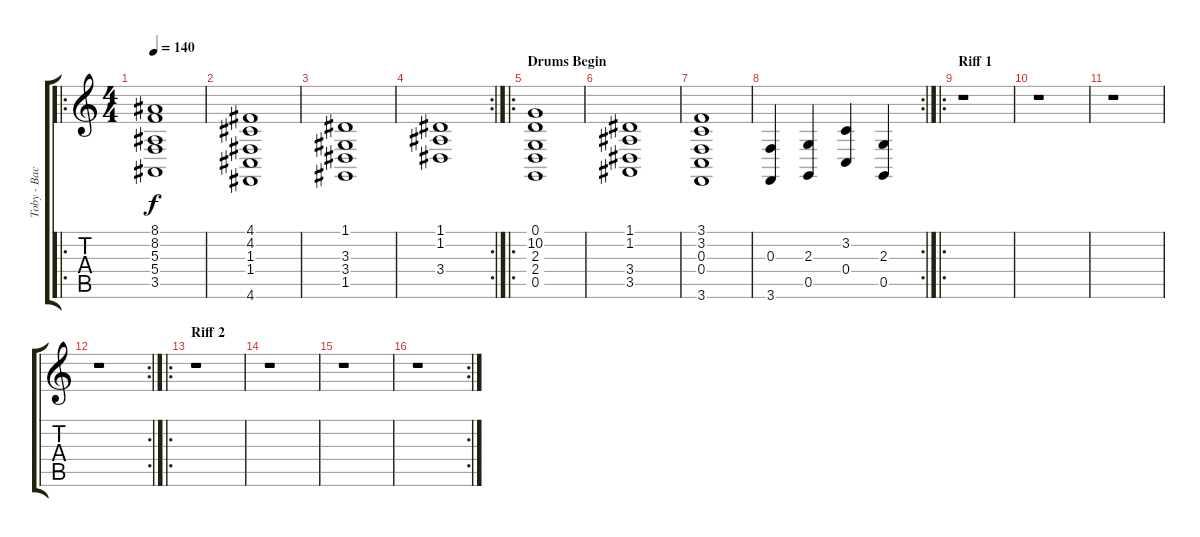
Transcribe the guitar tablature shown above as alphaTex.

\track ("Toby - Backing" "Toby - Bac") {instrument stringensemble1}
\staff {score tabs}
\tuning (D4 A3 F3 C3 G2 D2) {hide}
\ro
\ts (4 4)
\tempo 140
\clef g2
\ks c
(8.1 8.2 5.3 5.4 3.5).1{dy f} |
(4.1 4.2 1.3 1.4 4.6).1 |
(1.1 3.3 3.4 1.5).1 |
\rc 2
(1.1 1.2 3.4).1 |
\ro
\section ("" "Drums Begin")
(0.1 10.2 2.3 2.4 0.5).1 |
(1.1 1.2 3.4 3.5).1 |
(3.1 3.2 0.3 0.4 3.6).1 |
\rc 2
(0.3 3.6).4 (2.3 0.5).4 (3.2 0.4).4 (2.3 0.5).4 |
\ro
\section ("" "Riff 1")
r.1 |
r.1 |
r.1 |
\rc 2
r.1 |
\ro
\section ("" "Riff 2")
r.1 |
r.1 |
r.1 |
\rc 2
r.1
